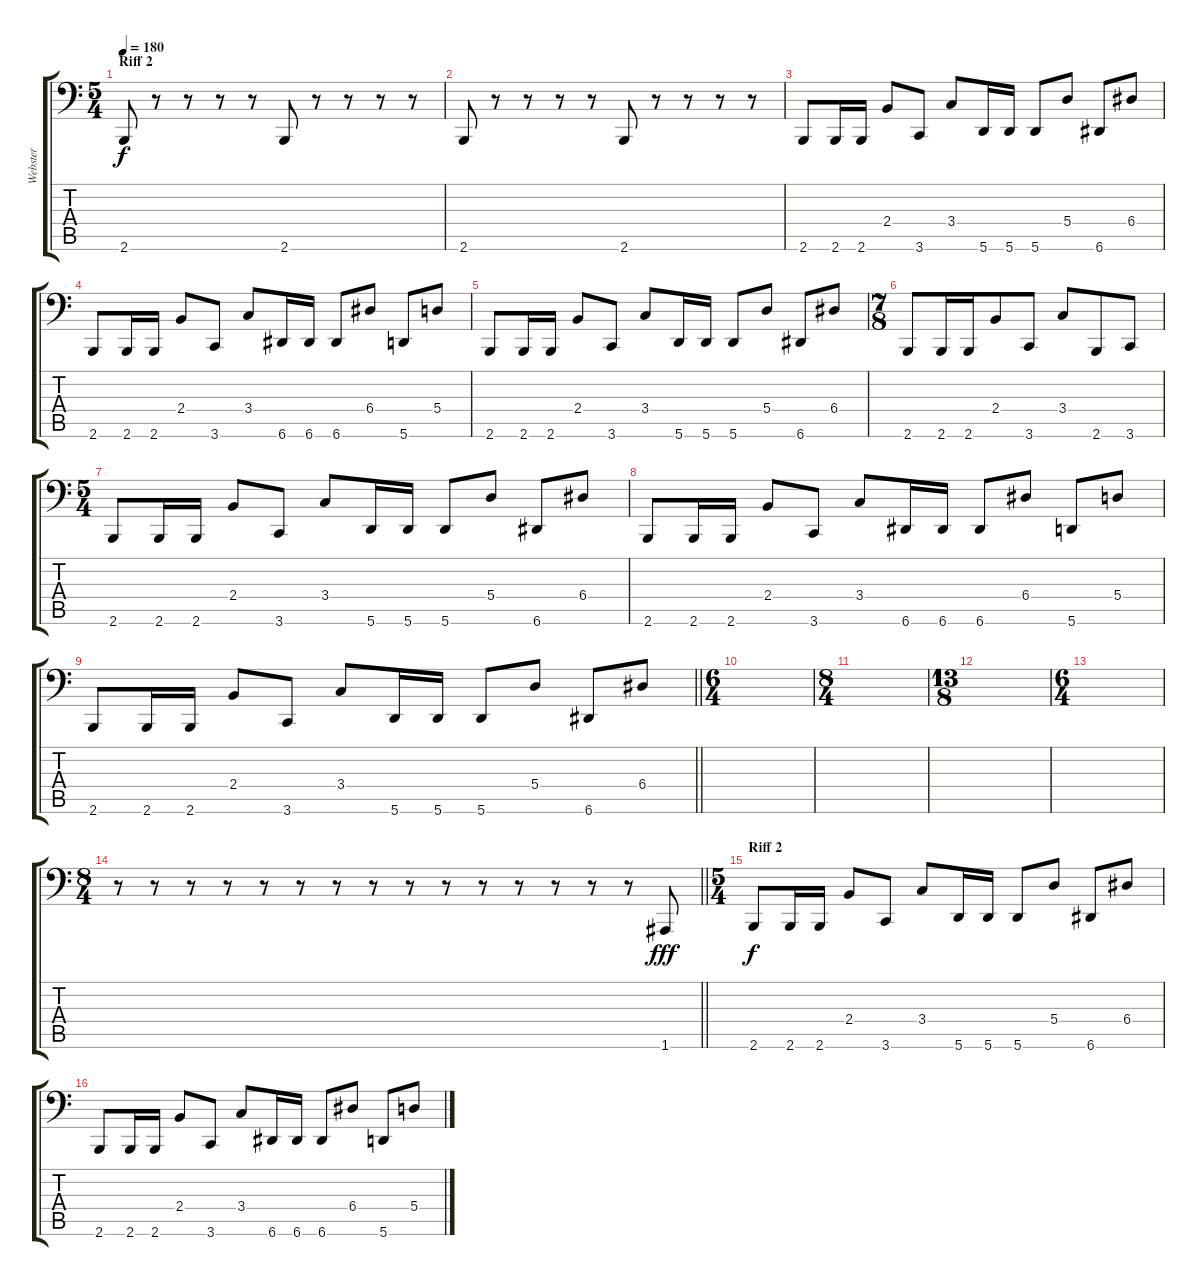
\track ("Webster" "Webster") {instrument electricbasspick}
\staff {score tabs}
\tuning (C3 G2 D2 A1 E1 A0) {hide}
\ts (5 4)
\section ("" "Riff 2")
\tempo 180
\clef f4
\ks c
2.6.8{dy f} r.8 r.8 r.8 r.8 2.6.8 r.8 r.8 r.8 r.8 |
2.6.8 r.8 r.8 r.8 r.8 2.6.8 r.8 r.8 r.8 r.8 |
2.6.8 2.6.16 2.6.16 2.4.8 3.6.8 3.4.8 5.6.16 5.6.16 5.6.8 5.4.8 6.6.8 6.4.8 |
2.6.8 2.6.16 2.6.16 2.4.8 3.6.8 3.4.8 6.6.16 6.6.16 6.6.8 6.4.8 5.6.8 5.4.8 |
2.6.8 2.6.16 2.6.16 2.4.8 3.6.8 3.4.8 5.6.16 5.6.16 5.6.8 5.4.8 6.6.8 6.4.8 |
\ts (7 8)
2.6.8 2.6.16 2.6.16 2.4.8 3.6.8 3.4.8 2.6.8 3.6.8 |
\ts (5 4)
2.6.8 2.6.16 2.6.16 2.4.8 3.6.8 3.4.8 5.6.16 5.6.16 5.6.8 5.4.8 6.6.8 6.4.8 |
2.6.8 2.6.16 2.6.16 2.4.8 3.6.8 3.4.8 6.6.16 6.6.16 6.6.8 6.4.8 5.6.8 5.4.8 |
\barLineRight lightlight
2.6.8 2.6.16 2.6.16 2.4.8 3.6.8 3.4.8 5.6.16 5.6.16 5.6.8 5.4.8 6.6.8 6.4.8 |
\ts (6 4)
\section ("" "")
|
\ts (8 4)
|
\ts (13 8)
|
\ts (6 4)
|
\ts (8 4)
\barLineRight lightlight
r.8 r.8 r.8 r.8 r.8 r.8 r.8 r.8 r.8 r.8 r.8 r.8 r.8 r.8 r.8 1.6.8{dy fff} |
\ts (5 4)
\section ("" "Riff 2")
2.6.8{dy f} 2.6.16 2.6.16 2.4.8 3.6.8 3.4.8 5.6.16 5.6.16 5.6.8 5.4.8 6.6.8 6.4.8 |
2.6.8 2.6.16 2.6.16 2.4.8 3.6.8 3.4.8 6.6.16 6.6.16 6.6.8 6.4.8 5.6.8 5.4.8
